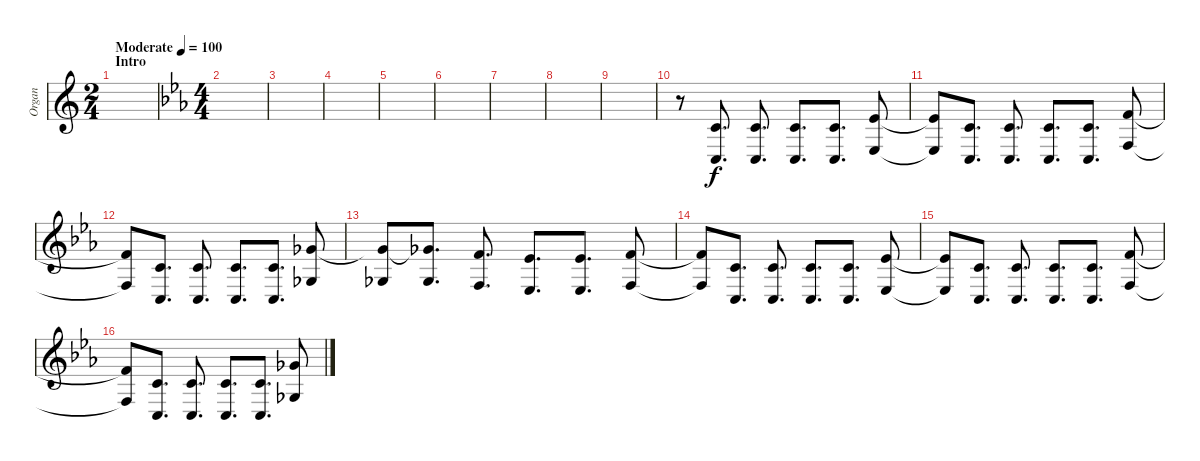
\track ("Organ" "Organ") {instrument drawbarorgan}
\staff {score}
\tuning (D4 A3 F3 C3 G2 C2) {hide}
\ts (2 4)
\section ("" "Intro")
\tempo (100 "Moderate")
\clef g2
\ks c
|
\ts (4 4)
\ks eb
|
|
|
|
|
|
|
|
r.8 (3.2 0.4).8{d} (3.2 0.4).8{d} (3.2 0.4).8{d} (3.2 0.4).8{d} (1.1 3.4).8 |
(1.1{t} 3.4{t}).8 (3.2 0.4).8{d} (3.2 0.4).8{d} (3.2 0.4).8{d} (3.2 0.4).8{d} (3.1 0.3).8 |
(3.1{t} 0.3{t}).8 (3.2 0.4).8{d} (3.2 0.4).8{d} (3.2 0.4).8{d} (3.2 0.4).8{d} (4.1 1.3).8 |
(4.1{t} 1.3).8 (4.1{t} 1.3).8{d} (3.1 0.3).8{d} (1.1 3.4).8{d} (1.1 3.4).8{d} (3.1 0.3).8 |
(3.1{t} 0.3{t}).8 (3.2 0.4).8{d} (3.2 0.4).8{d} (3.2 0.4).8{d} (3.2 0.4).8{d} (1.1 3.4).8 |
(1.1{t} 3.4{t}).8 (3.2 0.4).8{d} (3.2 0.4).8{d} (3.2 0.4).8{d} (3.2 0.4).8{d} (3.1 0.3).8 |
(3.1{t} 0.3{t}).8 (3.2 0.4).8{d} (3.2 0.4).8{d} (3.2 0.4).8{d} (3.2 0.4).8{d} (4.1 1.3).8
